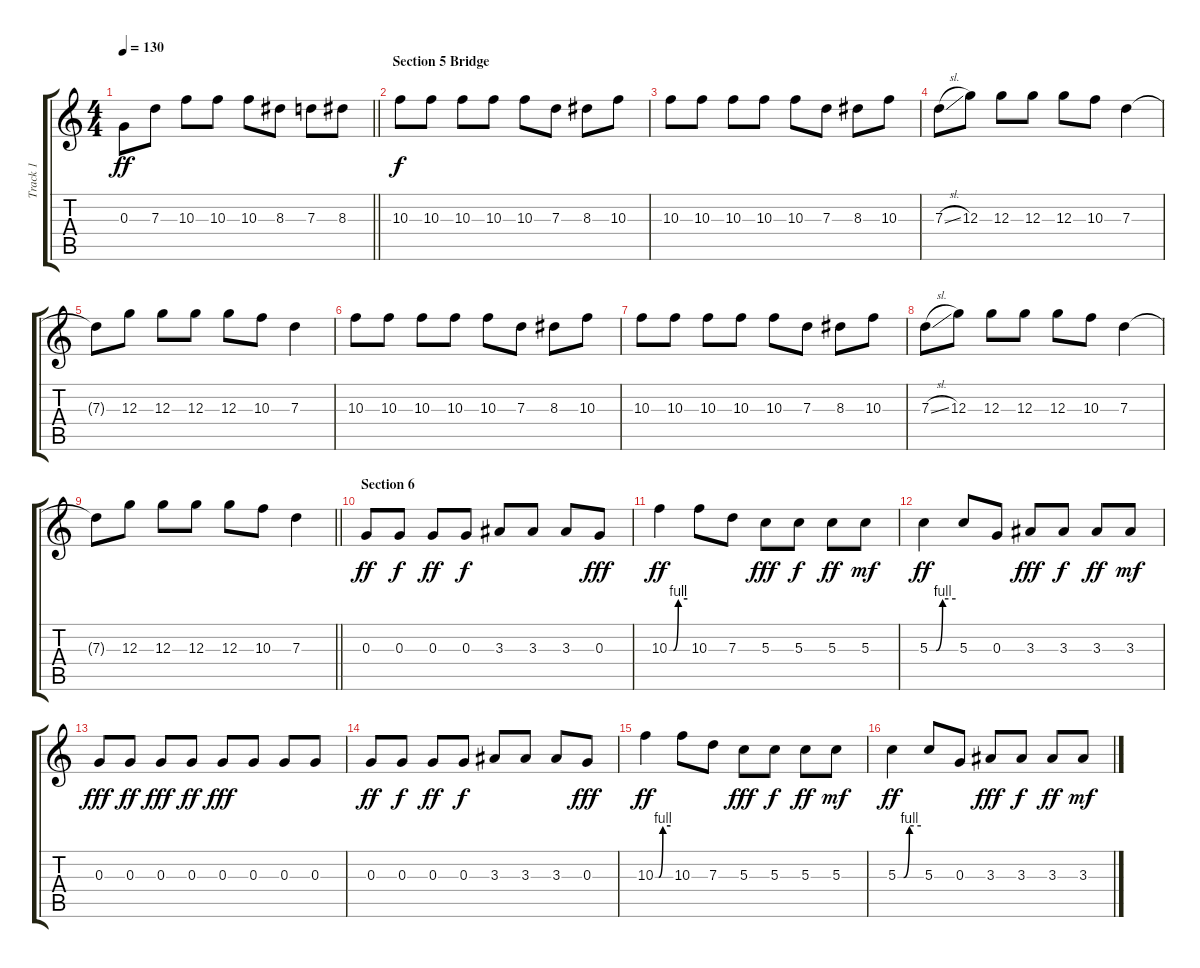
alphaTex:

\track ("Track 1" "Track 1") {instrument distortionguitar}
\staff {score tabs}
\tuning (E4 B3 G3 D3 A2 E2) {hide}
\ts (4 4)
\tempo 130
\clef g2
\barLineRight lightlight
\ks c
0.3.8{dy ff} 7.3.8 10.3.8 10.3.8 10.3.8 8.3.8 7.3.8 8.3.8 |
\section ("" "Section 5 Bridge")
10.3.8{dy f} 10.3.8 10.3.8 10.3.8 10.3.8 7.3.8 8.3.8 10.3.8 |
10.3.8 10.3.8 10.3.8 10.3.8 10.3.8 7.3.8 8.3.8 10.3.8 |
7.3{sl}.8 12.3.8 12.3.8 12.3.8 12.3.8 10.3.8 7.3.4 |
7.3{t}.8 12.3.8 12.3.8 12.3.8 12.3.8 10.3.8 7.3.4 |
10.3.8 10.3.8 10.3.8 10.3.8 10.3.8 7.3.8 8.3.8 10.3.8 |
10.3.8 10.3.8 10.3.8 10.3.8 10.3.8 7.3.8 8.3.8 10.3.8 |
7.3{sl}.8 12.3.8 12.3.8 12.3.8 12.3.8 10.3.8 7.3.4 |
\barLineRight lightlight
7.3{t}.8 12.3.8 12.3.8 12.3.8 12.3.8 10.3.8 7.3.4 |
\section ("" "Section 6")
0.3.8{dy ff} 0.3.8{dy f} 0.3.8{dy ff} 0.3.8{dy f} 3.3.8 3.3.8 3.3.8 0.3.8{dy fff} |
10.3{be (custom 0 0 14 0 30 4 60 4)}.4{dy ff} 10.3.8 7.3.8 5.3.8{dy fff} 5.3.8{dy f} 5.3.8{dy ff} 5.3.8{dy mf} |
5.3{be (custom 0 0 15 0 30 4 60 4)}.4{dy ff} 5.3.8 0.3.8 3.3.8{dy fff} 3.3.8{dy f} 3.3.8{dy ff} 3.3.8{dy mf} |
0.3.8{dy fff} 0.3.8{dy ff} 0.3.8{dy fff} 0.3.8{dy ff} 0.3.8{dy fff} 0.3.8 0.3.8 0.3.8 |
0.3.8{dy ff} 0.3.8{dy f} 0.3.8{dy ff} 0.3.8{dy f} 3.3.8 3.3.8 3.3.8 0.3.8{dy fff} |
10.3{be (custom 0 0 14 0 30 4 60 4)}.4{dy ff} 10.3.8 7.3.8 5.3.8{dy fff} 5.3.8{dy f} 5.3.8{dy ff} 5.3.8{dy mf} |
5.3{be (custom 0 0 15 0 30 4 60 4)}.4{dy ff} 5.3.8 0.3.8 3.3.8{dy fff} 3.3.8{dy f} 3.3.8{dy ff} 3.3.8{dy mf}
